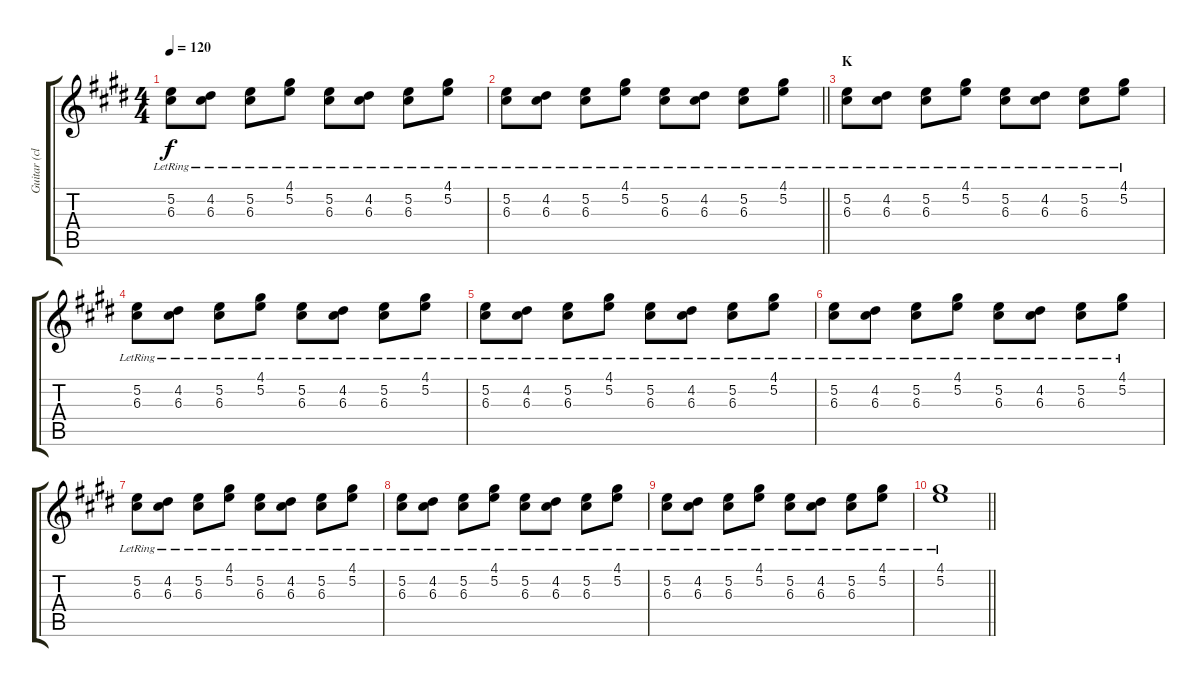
\track ("Guitar (clean)" "Guitar (cl") {instrument electricguitarjazz}
\staff {score tabs}
\tuning (E4 B3 G3 D3 A2 E2) {hide}
\ts (4 4)
\tempo 120
\clef g2
\ks e
(5.2{lr} 6.3{lr}).8{dy f} (4.2{lr} 6.3{lr}).8 (5.2{lr} 6.3{lr}).8 (4.1{lr} 5.2{lr}).8 (5.2{lr} 6.3{lr}).8 (4.2{lr} 6.3{lr}).8 (5.2{lr} 6.3{lr}).8 (4.1{lr} 5.2{lr}).8 |
\barLineRight lightlight
(5.2{lr} 6.3{lr}).8 (4.2{lr} 6.3{lr}).8 (5.2{lr} 6.3{lr}).8 (4.1{lr} 5.2{lr}).8 (5.2{lr} 6.3{lr}).8 (4.2{lr} 6.3{lr}).8 (5.2{lr} 6.3{lr}).8 (4.1{lr} 5.2{lr}).8 |
\section ("" "K")
(5.2{lr} 6.3{lr}).8 (4.2{lr} 6.3{lr}).8 (5.2{lr} 6.3{lr}).8 (4.1{lr} 5.2{lr}).8 (5.2{lr} 6.3{lr}).8 (4.2{lr} 6.3{lr}).8 (5.2{lr} 6.3{lr}).8 (4.1{lr} 5.2{lr}).8 |
(5.2{lr} 6.3{lr}).8 (4.2{lr} 6.3{lr}).8 (5.2{lr} 6.3{lr}).8 (4.1{lr} 5.2{lr}).8 (5.2{lr} 6.3{lr}).8 (4.2{lr} 6.3{lr}).8 (5.2{lr} 6.3{lr}).8 (4.1{lr} 5.2{lr}).8 |
(5.2{lr} 6.3{lr}).8 (4.2{lr} 6.3{lr}).8 (5.2{lr} 6.3{lr}).8 (4.1{lr} 5.2{lr}).8 (5.2{lr} 6.3{lr}).8 (4.2{lr} 6.3{lr}).8 (5.2{lr} 6.3{lr}).8 (4.1{lr} 5.2{lr}).8 |
(5.2{lr} 6.3{lr}).8 (4.2{lr} 6.3{lr}).8 (5.2{lr} 6.3{lr}).8 (4.1{lr} 5.2{lr}).8 (5.2{lr} 6.3{lr}).8 (4.2{lr} 6.3{lr}).8 (5.2{lr} 6.3{lr}).8 (4.1{lr} 5.2{lr}).8 |
(5.2{lr} 6.3{lr}).8 (4.2{lr} 6.3{lr}).8 (5.2{lr} 6.3{lr}).8 (4.1{lr} 5.2{lr}).8 (5.2{lr} 6.3{lr}).8 (4.2{lr} 6.3{lr}).8 (5.2{lr} 6.3{lr}).8 (4.1{lr} 5.2{lr}).8 |
(5.2{lr} 6.3{lr}).8 (4.2{lr} 6.3{lr}).8 (5.2{lr} 6.3{lr}).8 (4.1{lr} 5.2{lr}).8 (5.2{lr} 6.3{lr}).8 (4.2{lr} 6.3{lr}).8 (5.2{lr} 6.3{lr}).8 (4.1{lr} 5.2{lr}).8 |
(5.2{lr} 6.3{lr}).8 (4.2{lr} 6.3{lr}).8 (5.2{lr} 6.3{lr}).8 (4.1{lr} 5.2{lr}).8 (5.2{lr} 6.3{lr}).8 (4.2{lr} 6.3{lr}).8 (5.2{lr} 6.3{lr}).8 (4.1{lr} 5.2{lr}).8 |
\barLineRight lightlight
(4.1{lr} 5.2{lr}).1
